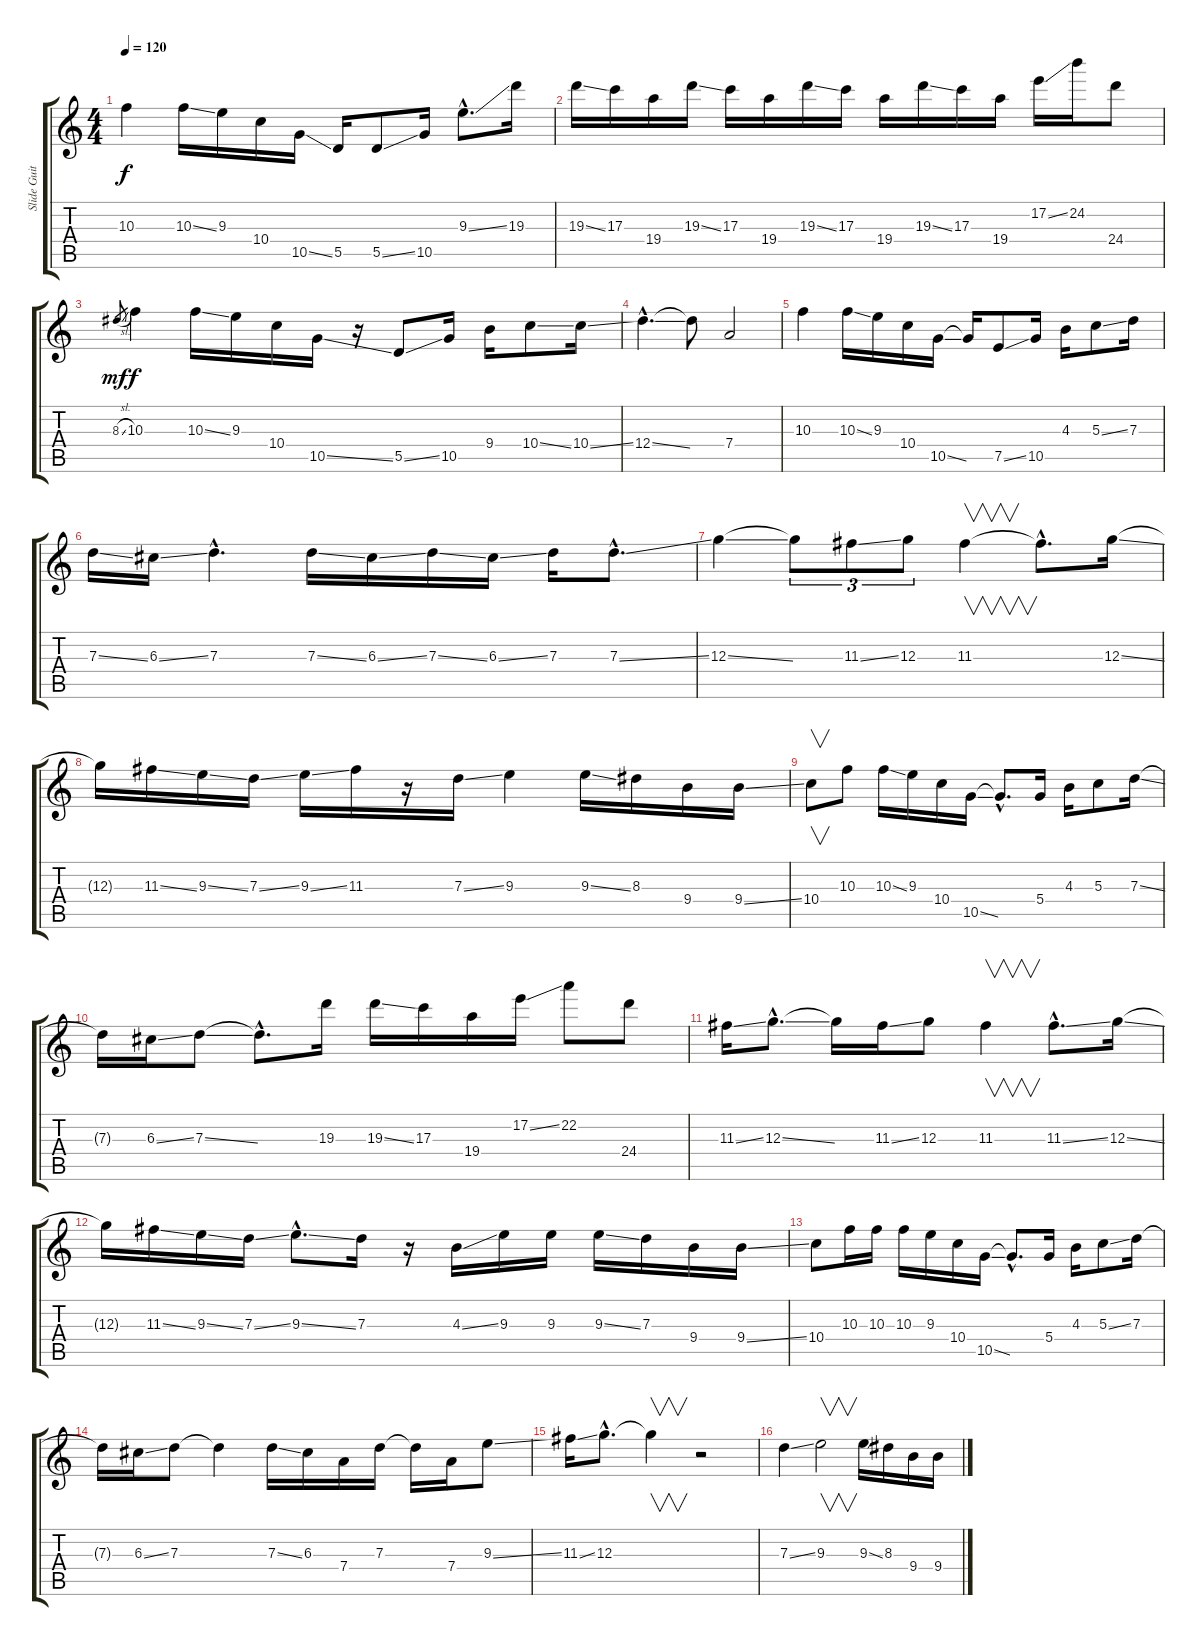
\track ("Slide Guitar" "Slide Guit") {instrument electricguitarjazz}
\staff {score tabs}
\tuning (E4 B3 G3 D3 A2 E2) {hide}
\ts (4 4)
\tempo 120
\clef g2
\ks c
10.3.4{dy f} 10.3{ss}.16 9.3.16 10.4.16 10.5{ss}.16 5.5.16 5.5{ss}.8 10.5.16 9.3{ss hac}.8{d} 19.3.16 |
19.3{ss}.16 17.3.16 19.4.16 19.3{ss}.16 17.3.16 19.4.16 19.3{ss}.16 17.3.16 19.4.16 19.3{ss}.16 17.3.16 19.4.16 17.2{ss}.16 24.2.16 24.4.8 |
8.3{sl}.8{gr dy mf} 10.3.4{dy f} 10.3{ss}.16 9.3.16 10.4.16 10.5{ss}.16 r.16 5.5{ss}.8 10.5.16 9.4.16 10.4{ss}.8 10.4{ss}.16 |
12.4{ss hac}.4{d} 12.4{t}.8 7.4.2 |
10.3.4 10.3{ss}.16 9.3.16 10.4.16 10.5{ss}.16 10.5{t}.16 7.5{ss}.8 10.5.16 4.3.16 5.3{ss}.8 7.3.16 |
7.3{ss}.16 6.3{ss}.16 7.3{hac}.4{d} 7.3{ss}.16 6.3{ss}.16 7.3{ss}.16 6.3{ss}.16 7.3.16 7.3{ss hac}.8{d} |
12.3{ss}.4{volume 13} 12.3{t}.8{tu (3 2)} 11.3{ss}.8{tu (3 2)} 12.3.8{tu (3 2)} 11.3.4{v} 11.3{hac t}.8{d} 12.3{ss}.16 |
12.3{t}.16 11.3{ss}.16 9.3{ss}.16 7.3{ss}.16 9.3{ss}.16 11.3.16 r.16 7.3{ss}.16 9.3.4 9.3{ss}.16 8.3.16 9.4.16 9.4{ss}.16 |
10.4.8{v} 10.3.8 10.3{ss}.16 9.3.16 10.4.16 10.5{ss}.16 10.5{hac t}.8{d} 5.4.16 4.3.16 5.3.8 7.3{ss}.16 |
7.3{t}.16 6.3{ss}.16 7.3{ss}.8 7.3{hac t}.8{d} 19.3.16 19.3{ss}.16 17.3.16 19.4.16 17.2{ss}.16 22.2.8 24.4.8 |
11.3{ss}.16 12.3{ss hac}.8{d} 12.3{t}.16 11.3{ss}.16 12.3.8 11.3.4{v} 11.3{ss hac}.8{d} 12.3{ss}.16 |
12.3{t}.16 11.3{ss}.16 9.3{ss}.16 7.3{ss}.16 9.3{ss hac}.8{d} 7.3.16 r.16 4.3{ss}.16 9.3.16 9.3.16 9.3{ss}.16 7.3.16 9.4.16 9.4{ss}.16 |
10.4.8 10.3.16 10.3.16 10.3.16 9.3.16 10.4.16 10.5{ss}.16 10.5{hac t}.8{d} 5.4.16 4.3.16 5.3{ss}.8 7.3.16 |
7.3{t}.16 6.3{ss}.16 7.3.8 7.3{t}.4 7.3{ss}.16 6.3.16 7.4.16 7.3.16 7.3{t}.16 7.4.16 9.3{ss}.8 |
11.3{ss}.16 12.3{hac}.8{d} 12.3{t}.4{v} r.2 |
7.3{ss}.4 9.3.2{v} 9.3{ss}.16 8.3.16 9.4.16 9.4.16
